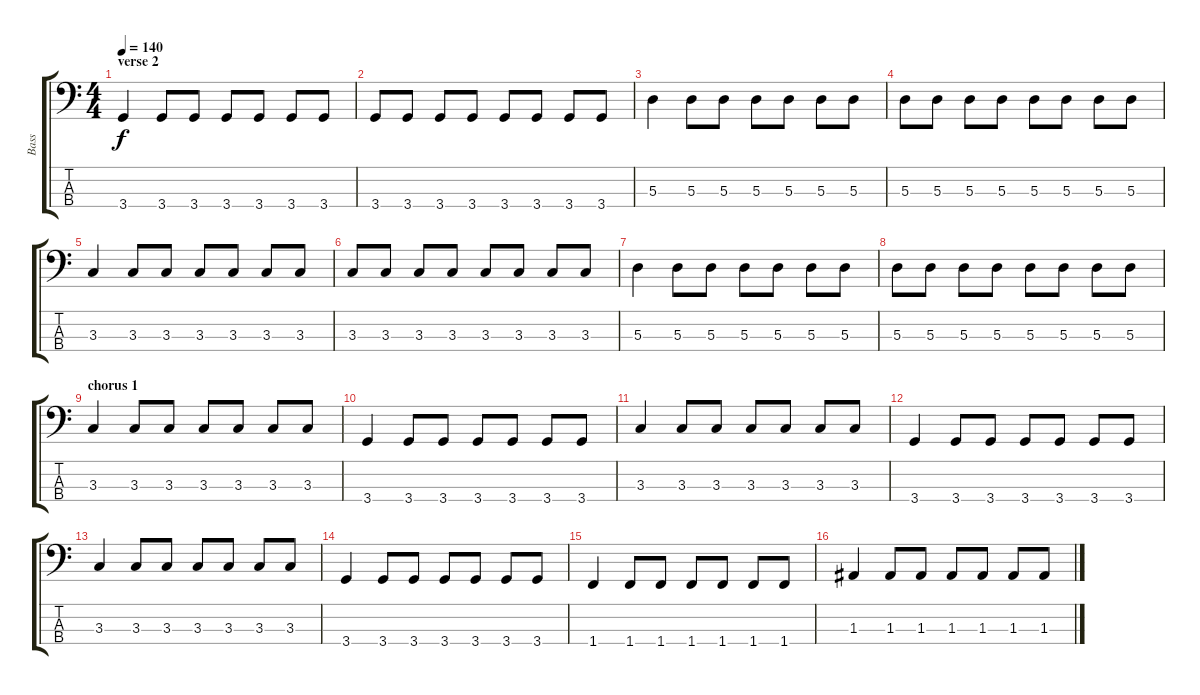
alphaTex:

\track ("Bass" "Bass") {instrument electricbasspick}
\staff {score tabs}
\tuning (G2 D2 A1 E1) {hide}
\ts (4 4)
\section ("" "verse 2")
\tempo 140
\clef f4
\ks c
3.4.4{dy f} 3.4.8 3.4.8 3.4.8 3.4.8 3.4.8 3.4.8 |
3.4.8 3.4.8 3.4.8 3.4.8 3.4.8 3.4.8 3.4.8 3.4.8 |
5.3.4 5.3.8 5.3.8 5.3.8 5.3.8 5.3.8 5.3.8 |
5.3.8 5.3.8 5.3.8 5.3.8 5.3.8 5.3.8 5.3.8 5.3.8 |
3.3.4 3.3.8 3.3.8 3.3.8 3.3.8 3.3.8 3.3.8 |
3.3.8 3.3.8 3.3.8 3.3.8 3.3.8 3.3.8 3.3.8 3.3.8 |
5.3.4 5.3.8 5.3.8 5.3.8 5.3.8 5.3.8 5.3.8 |
5.3.8 5.3.8 5.3.8 5.3.8 5.3.8 5.3.8 5.3.8 5.3.8 |
\section ("" "chorus 1")
3.3.4 3.3.8 3.3.8 3.3.8 3.3.8 3.3.8 3.3.8 |
3.4.4 3.4.8 3.4.8 3.4.8 3.4.8 3.4.8 3.4.8 |
3.3.4 3.3.8 3.3.8 3.3.8 3.3.8 3.3.8 3.3.8 |
3.4.4 3.4.8 3.4.8 3.4.8 3.4.8 3.4.8 3.4.8 |
3.3.4 3.3.8 3.3.8 3.3.8 3.3.8 3.3.8 3.3.8 |
3.4.4 3.4.8 3.4.8 3.4.8 3.4.8 3.4.8 3.4.8 |
1.4.4 1.4.8 1.4.8 1.4.8 1.4.8 1.4.8 1.4.8 |
1.3.4 1.3.8 1.3.8 1.3.8 1.3.8 1.3.8 1.3.8
